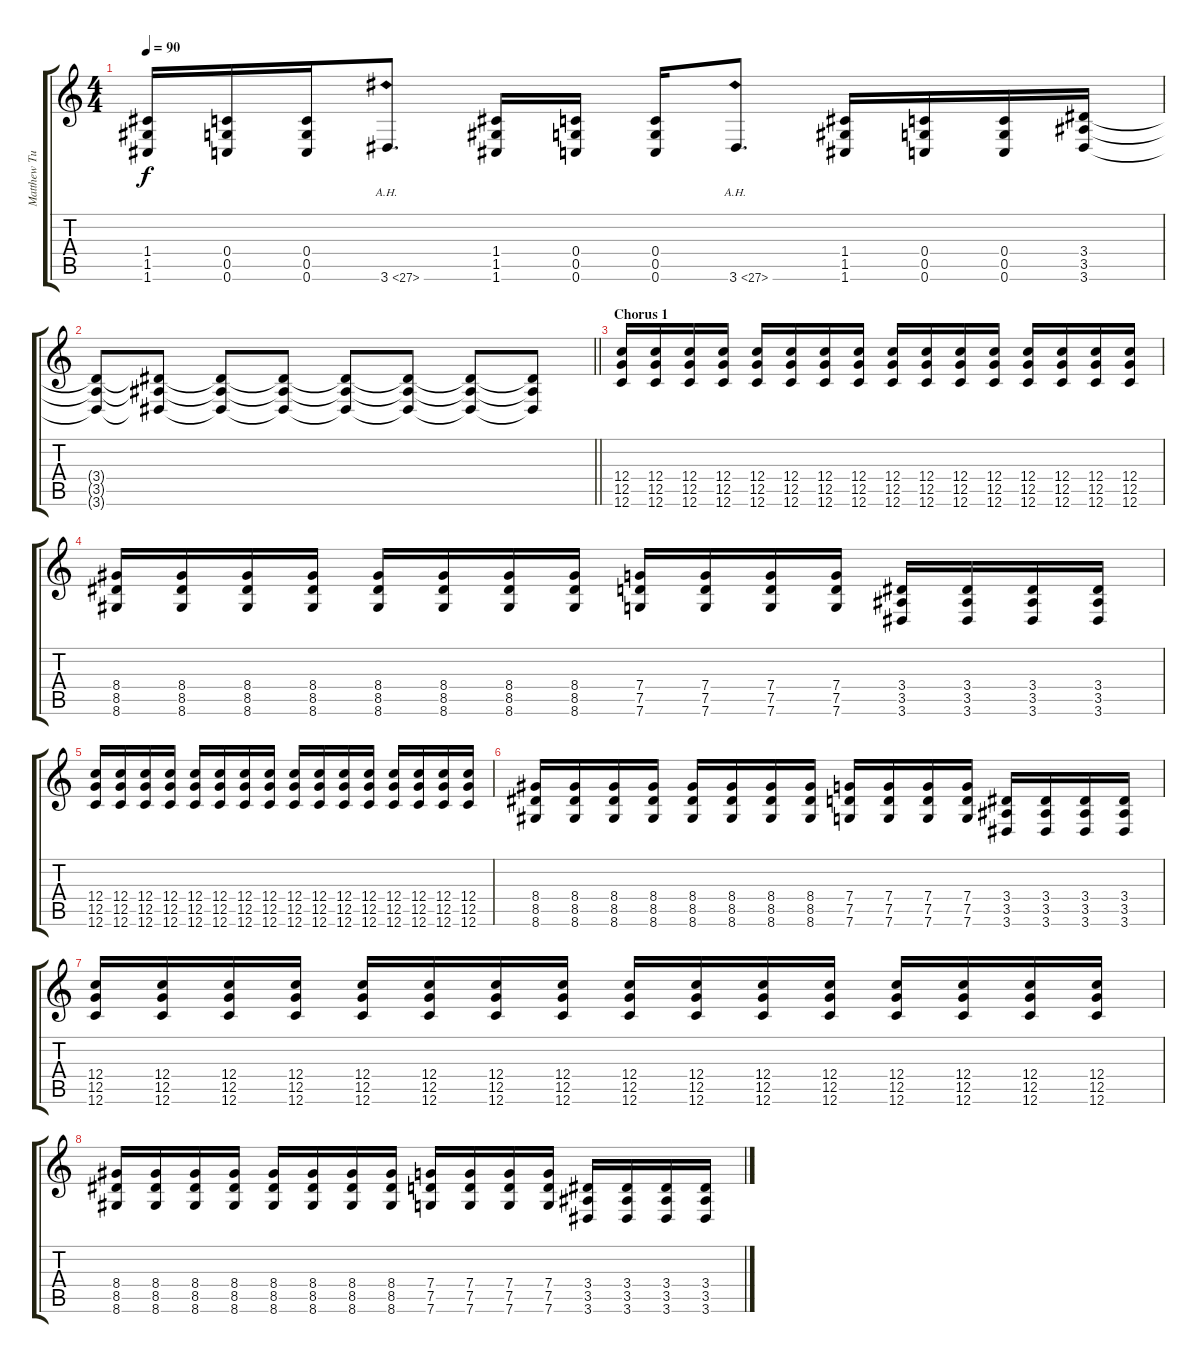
\track ("Matthew Tuck" "Matthew Tu") {instrument distortionguitar}
\staff {score tabs}
\tuning (D4 A3 F3 C3 G2 C2) {hide}
\ts (4 4)
\tempo 90
\clef g2
\ks c
(1.4 1.5 1.6).16{dy f} (0.4 0.5 0.6).16 (0.4 0.5 0.6).16 3.6{ah 24}.8{d} (1.4 1.5 1.6).16 (0.4 0.5 0.6).16 (0.4 0.5 0.6).16 3.6{ah 24}.8{d} (1.4 1.5 1.6).16 (0.4 0.5 0.6).16 (0.4 0.5 0.6).16 (3.4 3.5 3.6).16 |
\barLineRight lightlight
(3.4{t} 3.5{t} 3.6{t}).8 (3.4{t} 3.5{t} 3.6{t}).8 (3.4{t} 3.5{t} 3.6{t}).8 (3.4{t} 3.5{t} 3.6{t}).8 (3.4{t} 3.5{t} 3.6{t}).8 (3.4{t} 3.5{t} 3.6{t}).8 (3.4{t} 3.5{t} 3.6{t}).8 (3.4{t} 3.5{t} 3.6{t}).8 |
\section ("" "Chorus 1")
(12.4 12.5 12.6).16 (12.4 12.5 12.6).16 (12.4 12.5 12.6).16 (12.4 12.5 12.6).16 (12.4 12.5 12.6).16 (12.4 12.5 12.6).16 (12.4 12.5 12.6).16 (12.4 12.5 12.6).16 (12.4 12.5 12.6).16 (12.4 12.5 12.6).16 (12.4 12.5 12.6).16 (12.4 12.5 12.6).16 (12.4 12.5 12.6).16 (12.4 12.5 12.6).16 (12.4 12.5 12.6).16 (12.4 12.5 12.6).16 |
(8.4 8.5 8.6).16 (8.4 8.5 8.6).16 (8.4 8.5 8.6).16 (8.4 8.5 8.6).16 (8.4 8.5 8.6).16 (8.4 8.5 8.6).16 (8.4 8.5 8.6).16 (8.4 8.5 8.6).16 (7.4 7.5 7.6).16 (7.4 7.5 7.6).16 (7.4 7.5 7.6).16 (7.4 7.5 7.6).16 (3.4 3.5 3.6).16 (3.4 3.5 3.6).16 (3.4 3.5 3.6).16 (3.4 3.5 3.6).16 |
(12.4 12.5 12.6).16 (12.4 12.5 12.6).16 (12.4 12.5 12.6).16 (12.4 12.5 12.6).16 (12.4 12.5 12.6).16 (12.4 12.5 12.6).16 (12.4 12.5 12.6).16 (12.4 12.5 12.6).16 (12.4 12.5 12.6).16 (12.4 12.5 12.6).16 (12.4 12.5 12.6).16 (12.4 12.5 12.6).16 (12.4 12.5 12.6).16 (12.4 12.5 12.6).16 (12.4 12.5 12.6).16 (12.4 12.5 12.6).16 |
(8.4 8.5 8.6).16 (8.4 8.5 8.6).16 (8.4 8.5 8.6).16 (8.4 8.5 8.6).16 (8.4 8.5 8.6).16 (8.4 8.5 8.6).16 (8.4 8.5 8.6).16 (8.4 8.5 8.6).16 (7.4 7.5 7.6).16 (7.4 7.5 7.6).16 (7.4 7.5 7.6).16 (7.4 7.5 7.6).16 (3.4 3.5 3.6).16 (3.4 3.5 3.6).16 (3.4 3.5 3.6).16 (3.4 3.5 3.6).16 |
(12.4 12.5 12.6).16 (12.4 12.5 12.6).16 (12.4 12.5 12.6).16 (12.4 12.5 12.6).16 (12.4 12.5 12.6).16 (12.4 12.5 12.6).16 (12.4 12.5 12.6).16 (12.4 12.5 12.6).16 (12.4 12.5 12.6).16 (12.4 12.5 12.6).16 (12.4 12.5 12.6).16 (12.4 12.5 12.6).16 (12.4 12.5 12.6).16 (12.4 12.5 12.6).16 (12.4 12.5 12.6).16 (12.4 12.5 12.6).16 |
(8.4 8.5 8.6).16 (8.4 8.5 8.6).16 (8.4 8.5 8.6).16 (8.4 8.5 8.6).16 (8.4 8.5 8.6).16 (8.4 8.5 8.6).16 (8.4 8.5 8.6).16 (8.4 8.5 8.6).16 (7.4 7.5 7.6).16 (7.4 7.5 7.6).16 (7.4 7.5 7.6).16 (7.4 7.5 7.6).16 (3.4 3.5 3.6).16 (3.4 3.5 3.6).16 (3.4 3.5 3.6).16 (3.4 3.5 3.6).16
